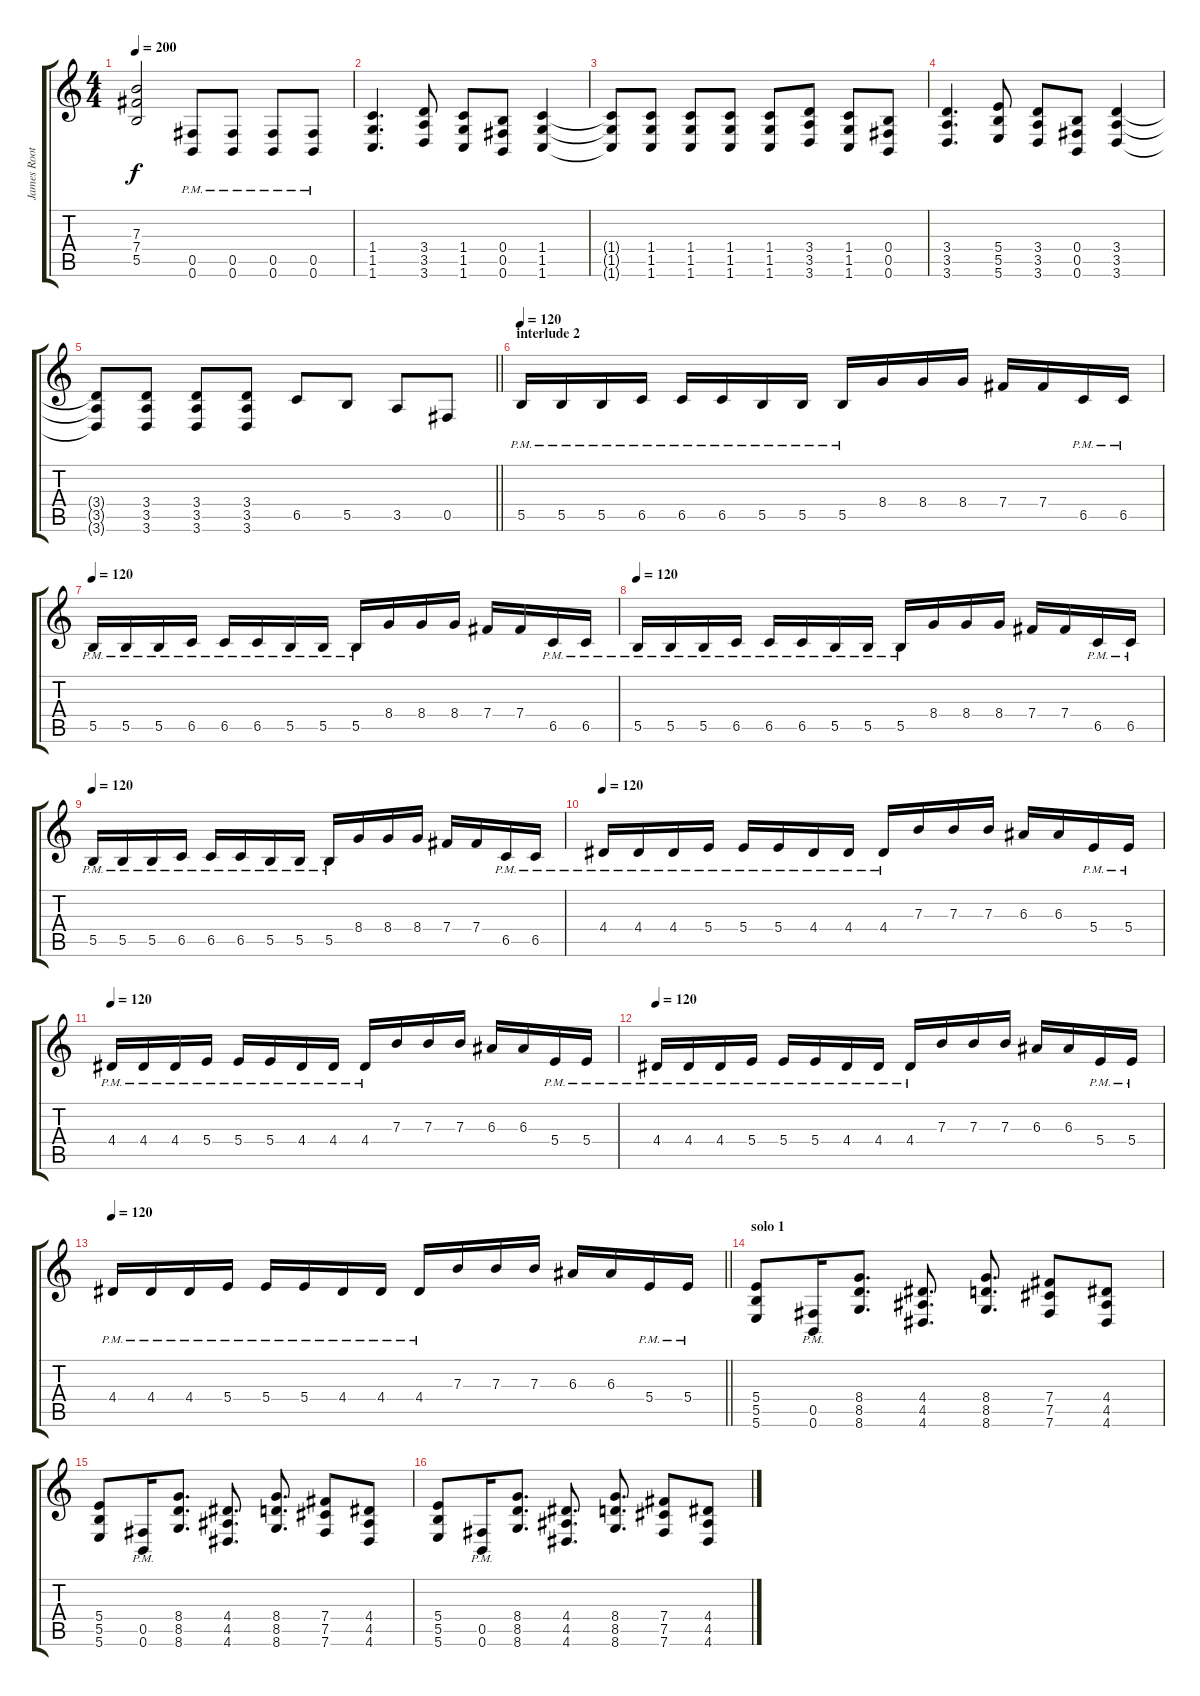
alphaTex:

\track ("James Root" "James Root") {instrument distortionguitar}
\staff {score tabs}
\tuning (Db4 Ab3 E3 B2 Gb2 B1) {hide}
\ts (4 4)
\tempo 200
\clef g2
\ks c
(7.3{t} 7.4{t} 5.5{t}).2{dy f} (0.5{pm} 0.6{pm}).8 (0.5{pm} 0.6{pm}).8 (0.5{pm} 0.6{pm}).8 (0.5{pm} 0.6{pm}).8 |
(1.4 1.5 1.6).4{d} (3.4 3.5 3.6).8 (1.4 1.5 1.6).8 (0.4 0.5 0.6).8 (1.4 1.5 1.6).4 |
(1.4{t} 1.5{t} 1.6{t}).8 (1.4 1.5 1.6).8 (1.4 1.5 1.6).8 (1.4 1.5 1.6).8 (1.4 1.5 1.6).8 (3.4 3.5 3.6).8 (1.4 1.5 1.6).8 (0.4 0.5 0.6).8 |
(3.4 3.5 3.6).4{d} (5.4 5.5 5.6).8 (3.4 3.5 3.6).8 (0.4 0.5 0.6).8 (3.4 3.5 3.6).4 |
\barLineRight lightlight
(3.4{t} 3.5{t} 3.6{t}).8 (3.4 3.5 3.6).8 (3.4 3.5 3.6).8 (3.4 3.5 3.6).8 6.5.8 5.5.8 3.5.8 0.5.8 |
\section ("" "interlude 2")
\tempo 120
5.5{pm}.16 5.5{pm}.16 5.5{pm}.16 6.5{pm}.16 6.5{pm}.16 6.5{pm}.16 5.5{pm}.16 5.5{pm}.16 5.5{pm}.16 8.4.16 8.4.16 8.4.16 7.4.16 7.4.16 6.5{pm}.16 6.5{pm}.16 |
\tempo 120
5.5{pm}.16 5.5{pm}.16 5.5{pm}.16 6.5{pm}.16 6.5{pm}.16 6.5{pm}.16 5.5{pm}.16 5.5{pm}.16 5.5{pm}.16 8.4.16 8.4.16 8.4.16 7.4.16 7.4.16 6.5{pm}.16 6.5{pm}.16 |
\tempo 120
5.5{pm}.16 5.5{pm}.16 5.5{pm}.16 6.5{pm}.16 6.5{pm}.16 6.5{pm}.16 5.5{pm}.16 5.5{pm}.16 5.5{pm}.16 8.4.16 8.4.16 8.4.16 7.4.16 7.4.16 6.5{pm}.16 6.5{pm}.16 |
\tempo 120
5.5{pm}.16 5.5{pm}.16 5.5{pm}.16 6.5{pm}.16 6.5{pm}.16 6.5{pm}.16 5.5{pm}.16 5.5{pm}.16 5.5{pm}.16 8.4.16 8.4.16 8.4.16 7.4.16 7.4.16 6.5{pm}.16 6.5{pm}.16 |
\tempo 120
4.4{pm}.16 4.4{pm}.16 4.4{pm}.16 5.4{pm}.16 5.4{pm}.16 5.4{pm}.16 4.4{pm}.16 4.4{pm}.16 4.4{pm}.16 7.3.16 7.3.16 7.3.16 6.3.16 6.3.16 5.4{pm}.16 5.4{pm}.16 |
\tempo 120
4.4{pm}.16 4.4{pm}.16 4.4{pm}.16 5.4{pm}.16 5.4{pm}.16 5.4{pm}.16 4.4{pm}.16 4.4{pm}.16 4.4{pm}.16 7.3.16 7.3.16 7.3.16 6.3.16 6.3.16 5.4{pm}.16 5.4{pm}.16 |
\tempo 120
4.4{pm}.16 4.4{pm}.16 4.4{pm}.16 5.4{pm}.16 5.4{pm}.16 5.4{pm}.16 4.4{pm}.16 4.4{pm}.16 4.4{pm}.16 7.3.16 7.3.16 7.3.16 6.3.16 6.3.16 5.4{pm}.16 5.4{pm}.16 |
\tempo 120
\barLineRight lightlight
4.4{pm}.16 4.4{pm}.16 4.4{pm}.16 5.4{pm}.16 5.4{pm}.16 5.4{pm}.16 4.4{pm}.16 4.4{pm}.16 4.4{pm}.16 7.3.16 7.3.16 7.3.16 6.3.16 6.3.16 5.4{pm}.16 5.4{pm}.16 |
\section ("" "solo 1")
(5.4 5.5 5.6).8 (0.5{pm} 0.6{pm}).16 (8.4 8.5 8.6).8{d} (4.4 4.5 4.6).8{d} (8.4 8.5 8.6).8{d} (7.4 7.5 7.6).8 (4.4 4.5 4.6).8 |
(5.4 5.5 5.6).8 (0.5{pm} 0.6{pm}).16 (8.4 8.5 8.6).8{d} (4.4 4.5 4.6).8{d} (8.4 8.5 8.6).8{d} (7.4 7.5 7.6).8 (4.4 4.5 4.6).8 |
(5.4 5.5 5.6).8 (0.5{pm} 0.6{pm}).16 (8.4 8.5 8.6).8{d} (4.4 4.5 4.6).8{d} (8.4 8.5 8.6).8{d} (7.4 7.5 7.6).8 (4.4 4.5 4.6).8
